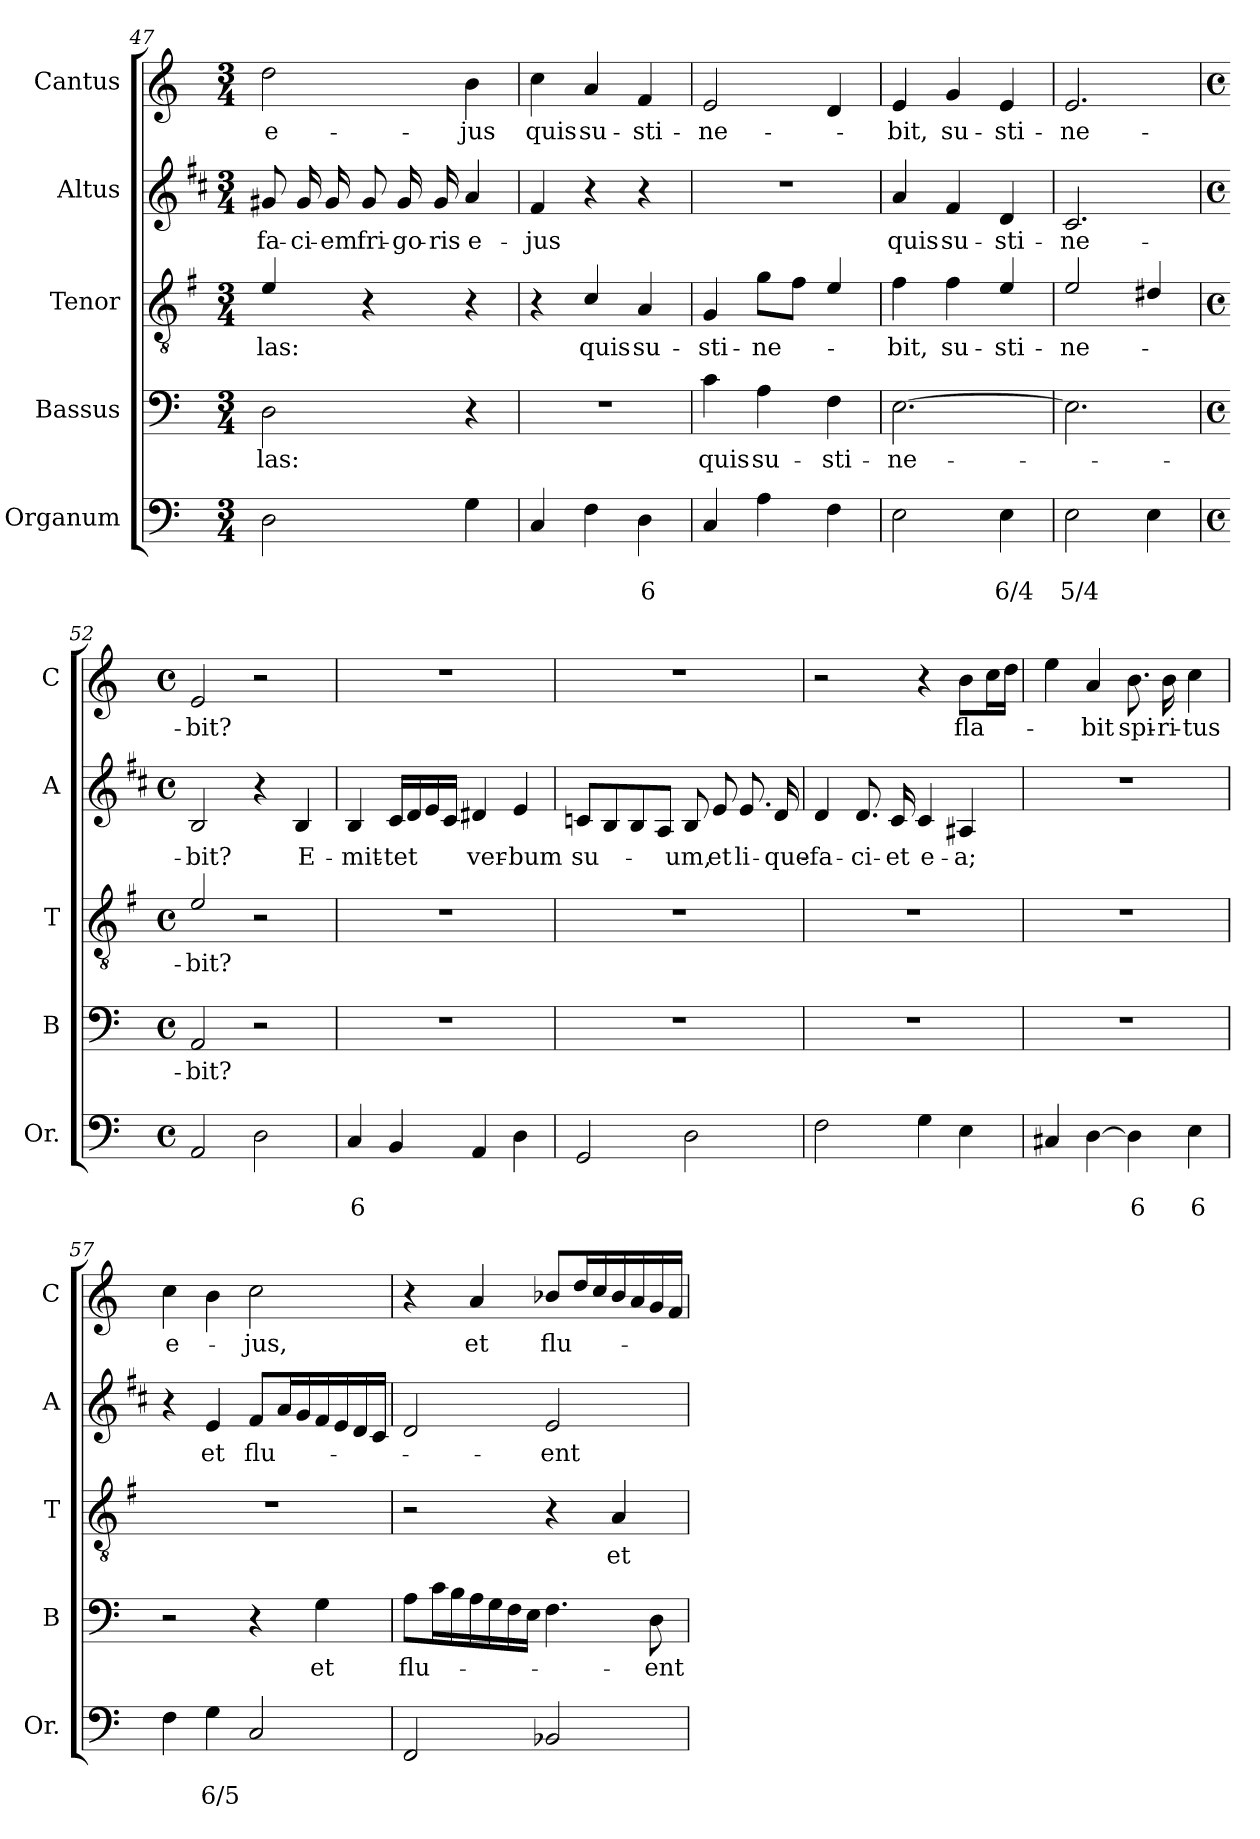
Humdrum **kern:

**kern	**text	**text	**kern	**text	**kern	**text	**kern	**text	**kern	**text
*part5	*part5	*part5	*part4	*part4	*part3	*part3	*part2	*part2	*part1	*part1
*staff5	*staff5	*staff5	*staff4	*staff4	*staff3	*staff3	*staff2	*staff2	*staff1	*staff1
*I"Organum	*	*	*I"Bassus	*	*I"Tenor	*	*I"Altus	*	*I"Cantus	*
*I'Or.	*	*	*I'B	*	*I'T	*	*I'A	*	*I'C	*
*clefF4	*	*	*clefF4	*	*clefGv2	*	*clefG2	*	*clefG2	*
*	*	*	*	*	*ITrd4c7	*	*ITrd1c2	*	*	*
*k[]	*	*	*k[]	*	*k[]	*	*k[]	*	*k[]	*
*C:	*	*	*C:	*	*C:	*	*C:	*	*C:	*
*M3/4	*	*	*M3/4	*	*M3/4	*	*M3/4	*	*M3/4	*
=47	=47	=47	=47	=47	=47	=47	=47	=47	=47	=47
!	!	!	!	!LO:LY:b	!	!LO:LY:b	!	!LO:LY:b	!	!LO:LY:b
2D\	.	.	2D\	-las:	4A/	-las:	8f#X/	fa-	2dd\	e-
!	!	!	!	!	!	!	!	!LO:LY:b	!	!
.	.	.	.	.	.	.	16f#/	-ci-	.	.
!	!	!	!	!	!	!	!	!LO:LY:b	!	!
.	.	.	.	.	.	.	16f#/	-em	.	.
!	!	!	!	!	!	!	!	!LO:LY:b	!	!
.	.	.	.	.	4r	.	8f#/	fri-	.	.
!	!	!	!	!	!	!	!	!LO:LY:b	!	!
.	.	.	.	.	.	.	16f#/	-go-	.	.
!	!	!	!	!	!	!	!	!LO:LY:b	!	!
.	.	.	.	.	.	.	16f#/	-ris	.	.
!	!	!	!	!	!	!	!	!LO:LY:b	!	!LO:LY:b
4G\	.	.	4r	.	4r	.	4g/	e-	4b\	-jus
=48	=48	=48	=48	=48	=48	=48	=48	=48	=48	=48
!	!	!	!	!	!	!	!	!LO:LY:b	!	!LO:LY:b
4C/	.	.	2.r	.	4r	.	4e/	-jus	4cc\	quis
!	!	!	!	!	!	!LO:LY:b	!	!	!	!LO:LY:b
4F\	.	.	.	.	4F/	quis	4r	.	4a/	su-
!	!	!LO:LY:b	!	!	!	!LO:LY:b	!	!	!	!LO:LY:b
4D\	.	6	.	.	4D/	su-	4r	.	4f/	-sti-
=49	=49	=49	=49	=49	=49	=49	=49	=49	=49	=49
!	!	!	!	!LO:LY:b	!	!LO:LY:b	!	!	!	!LO:LY:b
4C/	.	.	4c\	quis	4C/	-sti-	2.r	.	2e/	-ne-
!	!	!	!	!LO:LY:b	!	!LO:LY:b	!	!	!	!
4A\	.	.	4A\	su-	8c\L	-ne-	.	.	.	.
.	.	.	.	.	8B\J	.	.	.	.	.
!	!	!	!	!LO:LY:b	!	!	!	!	!	!
4F\	.	.	4F\	-sti-	4A/	.	.	.	4d/	.
=50	=50	=50	=50	=50	=50	=50	=50	=50	=50	=50
!	!	!	!	!LO:LY:b	!	!LO:LY:b	!	!LO:LY:b	!	!LO:LY:b
2E\	.	.	[2.E\	-ne-	4B\	-bit,	4g/	quis	4e/	-bit,
!	!	!	!	!	!	!LO:LY:b	!	!LO:LY:b	!	!LO:LY:b
.	.	.	.	.	4B\	su-	4e/	su-	4g/	su-
!	!	!LO:LY:b	!	!	!	!LO:LY:b	!	!LO:LY:b	!	!LO:LY:b
4E\	.	6/4	.	.	4A/	-sti-	4c/	-sti-	4e/	-sti-
=51	=51	=51	=51	=51	=51	=51	=51	=51	=51	=51
!	!	!LO:LY:b	!	!	!	!LO:LY:b	!	!LO:LY:b	!	!LO:LY:b
2E\	.	5/4	2.E\]	.	2A/	-ne-	2.B/	-ne-	2.e/	-ne-
4E\	.	.	.	.	4G#X/	.	.	.	.	.
!!LO:LB:g=z
=52	=52	=52	=52	=52	=52	=52	=52	=52	=52	=52
*M4/4	*	*	*M4/4	*	*M4/4	*	*M4/4	*	*M4/4	*
*met(c)	*	*	*met(c)	*	*met(c)	*	*met(c)	*	*met(c)	*
!	!	!	!	!LO:LY:b	!	!LO:LY:b	!	!LO:LY:b	!	!LO:LY:b
2AA/	.	.	2AA/	-bit?	2A/	-bit?	2A/	-bit?	2e/	-bit?
2D\	.	.	2r	.	2r	.	4r	.	2r	.
!	!	!	!	!	!	!	!	!LO:LY:b	!	!
.	.	.	.	.	.	.	4A/	E-	.	.
=53	=53	=53	=53	=53	=53	=53	=53	=53	=53	=53
!	!	!LO:LY:b	!	!	!	!	!	!LO:LY:b	!	!
4C/	.	6	1r	.	1r	.	4A/	-mit-	1r	.
!	!	!	!	!	!	!	!	!LO:LY:b	!	!
4BB/	.	.	.	.	.	.	16B/LL	-tet	.	.
.	.	.	.	.	.	.	16c/	.	.	.
.	.	.	.	.	.	.	16d/	.	.	.
.	.	.	.	.	.	.	16B/JJ	.	.	.
!	!	!	!	!	!	!	!	!LO:LY:b	!	!
4AA/	.	.	.	.	.	.	4c#X/	ver-	.	.
!	!	!	!	!	!	!	!	!LO:LY:b	!	!
4D\	.	.	.	.	.	.	4d/	-bum	.	.
=54	=54	=54	=54	=54	=54	=54	=54	=54	=54	=54
!	!	!	!	!	!	!	!	!LO:LY:b	!	!
2GG/	.	.	1r	.	1r	.	8B-X/L	su-	1r	.
.	.	.	.	.	.	.	8A/	.	.	.
.	.	.	.	.	.	.	8A/	.	.	.
.	.	.	.	.	.	.	8G/J	.	.	.
!	!	!	!	!	!	!	!	!LO:LY:b	!	!
2D\	.	.	.	.	.	.	8A/	-um,	.	.
!	!	!	!	!	!	!	!	!LO:LY:b	!	!
.	.	.	.	.	.	.	8d/	et	.	.
!	!	!	!	!	!	!	!	!LO:LY:b	!	!
.	.	.	.	.	.	.	8.d/	li-	.	.
!	!	!	!	!	!	!	!	!LO:LY:b	!	!
.	.	.	.	.	.	.	16c/	-que-	.	.
=55	=55	=55	=55	=55	=55	=55	=55	=55	=55	=55
!	!	!	!	!	!	!	!	!LO:LY:b	!	!
2F\	.	.	1r	.	1r	.	4c/	-fa-	2r	.
!	!	!	!	!	!	!	!	!LO:LY:b	!	!
.	.	.	.	.	.	.	8.c/	-ci-	.	.
!	!	!	!	!	!	!	!	!LO:LY:b	!	!
.	.	.	.	.	.	.	16B/	-et	.	.
!	!	!	!	!	!	!	!	!LO:LY:b	!	!
4G\	.	.	.	.	.	.	4B/	e-	4r	.
!	!	!	!	!	!	!	!	!LO:LY:b	!	!LO:LY:b
4E\	.	.	.	.	.	.	4G#X/	-a;	8b\L	fla-
.	.	.	.	.	.	.	.	.	16cc\L	.
.	.	.	.	.	.	.	.	.	16dd\JJ	.
=56	=56	=56	=56	=56	=56	=56	=56	=56	=56	=56
4C#X/	.	.	1r	.	1r	.	1r	.	4ee\	.
!	!	!	!	!	!	!	!	!	!	!LO:LY:b
[4D\	.	.	.	.	.	.	.	.	4a/	-bit
!	!	!LO:LY:b	!	!	!	!	!	!	!	!LO:LY:b
4D\]	.	6	.	.	.	.	.	.	8.b\	spi-
!	!	!	!	!	!	!	!	!	!	!LO:LY:b
.	.	.	.	.	.	.	.	.	16b\	-ri-
!	!	!LO:LY:b	!	!	!	!	!	!	!	!LO:LY:b
4E\	.	6	.	.	.	.	.	.	4cc\	-tus
!!LO:LB:g=z
=57	=57	=57	=57	=57	=57	=57	=57	=57	=57	=57
!	!	!	!	!	!	!	!	!	!	!LO:LY:b
4F\	.	.	2r	.	1r	.	4r	.	4cc\	e-
!	!	!LO:LY:b	!	!	!	!	!	!LO:LY:b	!	!
4G\	.	6/5	.	.	.	.	4d/	et	4b\	.
!	!	!	!	!	!	!	!	!LO:LY:b	!	!LO:LY:b
2C/	.	.	4r	.	.	.	8e/L	flu-	2cc\	-jus,
.	.	.	.	.	.	.	16g/L	.	.	.
.	.	.	.	.	.	.	16f/	.	.	.
!	!	!	!	!LO:LY:b	!	!	!	!	!	!
.	.	.	4G\	et	.	.	16e/	.	.	.
.	.	.	.	.	.	.	16d/	.	.	.
.	.	.	.	.	.	.	16c/	.	.	.
.	.	.	.	.	.	.	16B/JJ	.	.	.
=58	=58	=58	=58	=58	=58	=58	=58	=58	=58	=58
!	!	!	!	!LO:LY:b	!	!	!	!	!	!
2FF/	.	.	8A\L	flu-	2r	.	2c/	.	4r	.
.	.	.	16c\L	.	.	.	.	.	.	.
.	.	.	16B\	.	.	.	.	.	.	.
!	!	!	!	!	!	!	!	!	!	!LO:LY:b
.	.	.	16A\	.	.	.	.	.	4a/	et
.	.	.	16G\	.	.	.	.	.	.	.
.	.	.	16F\	.	.	.	.	.	.	.
.	.	.	16E\JJ	.	.	.	.	.	.	.
!	!	!	!	!	!	!	!	!LO:LY:b	!	!LO:LY:b
2BB-X/	.	.	4.F\	.	4r	.	2d/	-ent	8b-X/L	flu-
.	.	.	.	.	.	.	.	.	16dd/L	.
.	.	.	.	.	.	.	.	.	16cc/	.
!	!	!	!	!	!	!LO:LY:b	!	!	!	!
.	.	.	.	.	4D/	et	.	.	16b-/	.
.	.	.	.	.	.	.	.	.	16a/	.
!	!	!	!	!LO:LY:b	!	!	!	!	!	!
.	.	.	8D\	-ent	.	.	.	.	16g/	.
.	.	.	.	.	.	.	.	.	16f/JJ	.
=	=	=	=	=	=	=	=	=	=	=
*-	*-	*-	*-	*-	*-	*-	*-	*-	*-	*-
